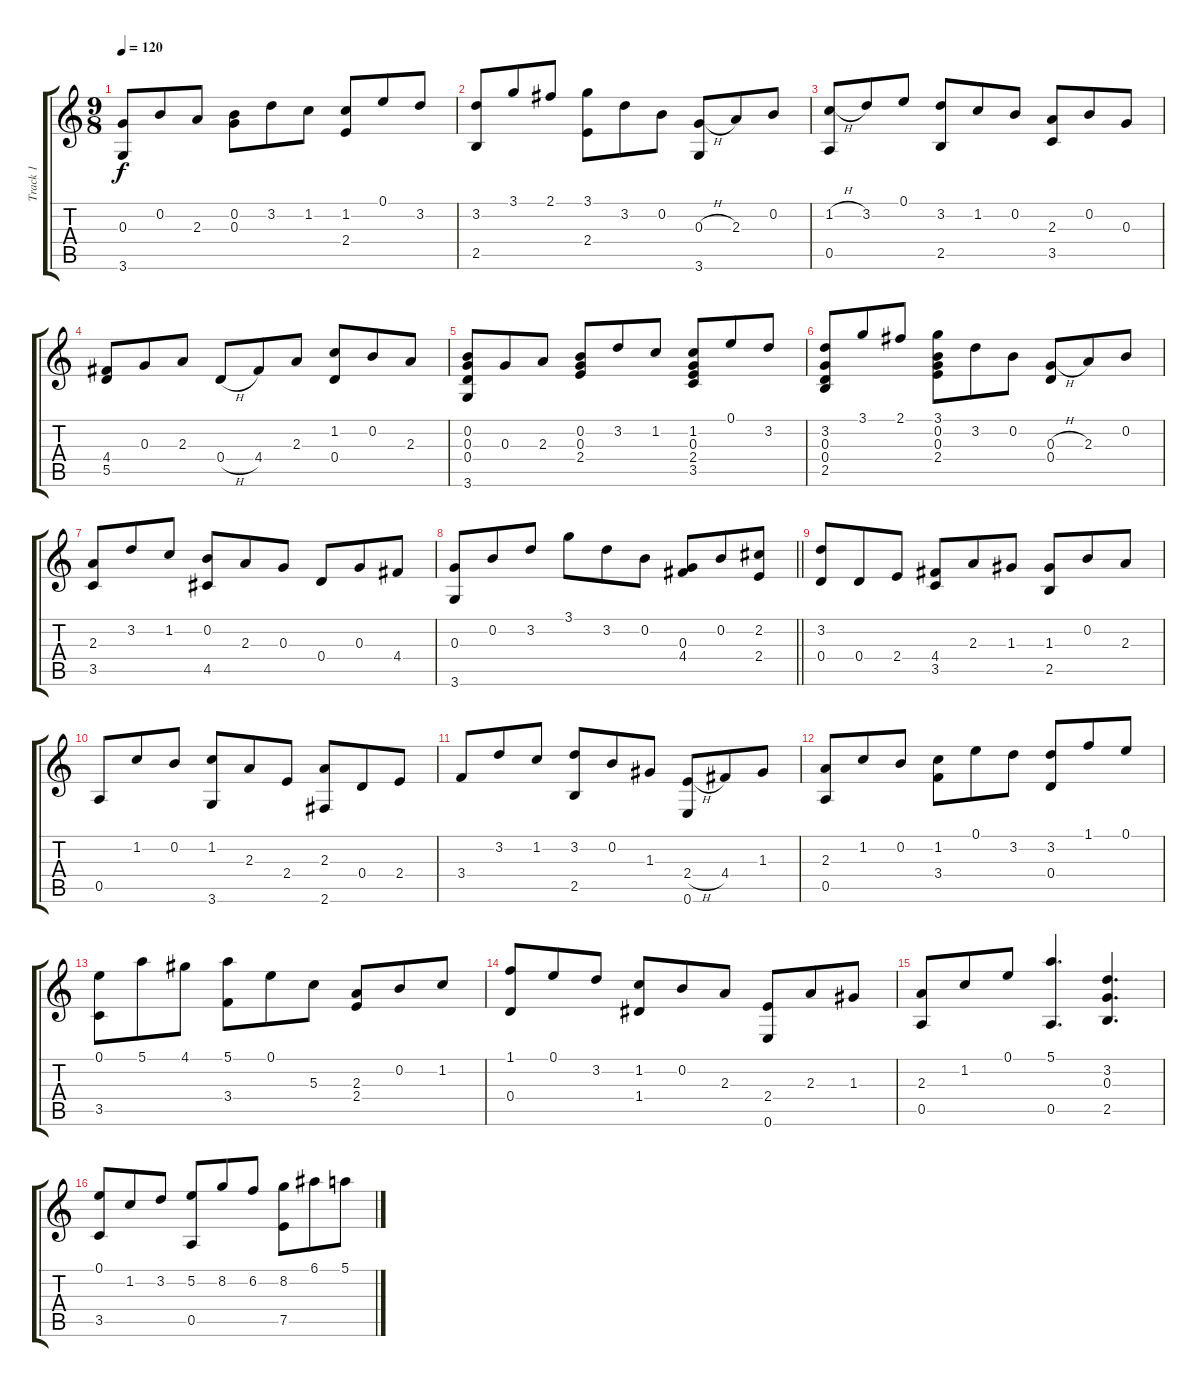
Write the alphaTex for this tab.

\track ("Track 1" "Track 1") {instrument acousticguitarsteel}
\staff {score tabs}
\tuning (E4 B3 G3 D3 A2 E2) {hide}
\ts (9 8)
\tempo 120
\clef g2
\ks c
(0.3 3.6).8{dy f} 0.2.8 2.3.8 (0.2 0.3).8 3.2.8 1.2.8 (1.2 2.4).8 0.1.8 3.2.8 |
(3.2 2.5).8 3.1.8 2.1.8 (3.1 2.4).8 3.2.8 0.2.8 (0.3{h} 3.6).8 2.3.8 0.2.8 |
(1.2{h} 0.5).8 3.2.8 0.1.8 (3.2 2.5).8 1.2.8 0.2.8 (2.3 3.5).8 0.2.8 0.3.8 |
(4.4 5.5).8 0.3.8 2.3.8 0.4{h}.8 4.4.8 2.3.8 (1.2 0.4).8 0.2.8 2.3.8 |
(0.2 0.3 0.4 3.6).8 0.3.8 2.3.8 (0.2 0.3 2.4).8 3.2.8 1.2.8 (1.2 0.3 2.4 3.5).8 0.1.8 3.2.8 |
(3.2 0.3 0.4 2.5).8 3.1.8 2.1.8 (3.1 0.2 0.3 2.4).8 3.2.8 0.2.8 (0.3{h} 0.4).8 2.3.8 0.2.8 |
(2.3 3.5).8 3.2.8 1.2.8 (0.2 4.5).8 2.3.8 0.3.8 0.4.8 0.3.8 4.4.8 |
\barLineRight lightlight
(0.3 3.6).8 0.2.8 3.2.8 3.1.8 3.2.8 0.2.8 (0.3 4.4).8 0.2.8 (2.2 2.4).8 |
(3.2 0.4).8 0.4.8 2.4.8 (4.4 3.5).8 2.3.8 1.3.8 (1.3 2.5).8 0.2.8 2.3.8 |
0.5.8 1.2.8 0.2.8 (1.2 3.6).8 2.3.8 2.4.8 (2.3 2.6).8 0.4.8 2.4.8 |
3.4.8 3.2.8 1.2.8 (3.2 2.5).8 0.2.8 1.3.8 (2.4{h} 0.6).8 4.4.8 1.3.8 |
(2.3 0.5).8 1.2.8 0.2.8 (1.2 3.4).8 0.1.8 3.2.8 (3.2 0.4).8 1.1.8 0.1.8 |
(0.1 3.5).8 5.1.8 4.1.8 (5.1 3.4).8 0.1.8 5.3.8 (2.3 2.4).8 0.2.8 1.2.8 |
(1.1 0.4).8 0.1.8 3.2.8 (1.2 1.4).8 0.2.8 2.3.8 (2.4 0.6).8 2.3.8 1.3.8 |
(2.3 0.5).8 1.2.8 0.1.8 (5.1 0.5).4{d} (3.2 0.3 2.5).4{d} |
(0.1 3.5).8 1.2.8 3.2.8 (5.2 0.5).8 8.2.8 6.2.8 (8.2 7.5).8 6.1.8 5.1.8
